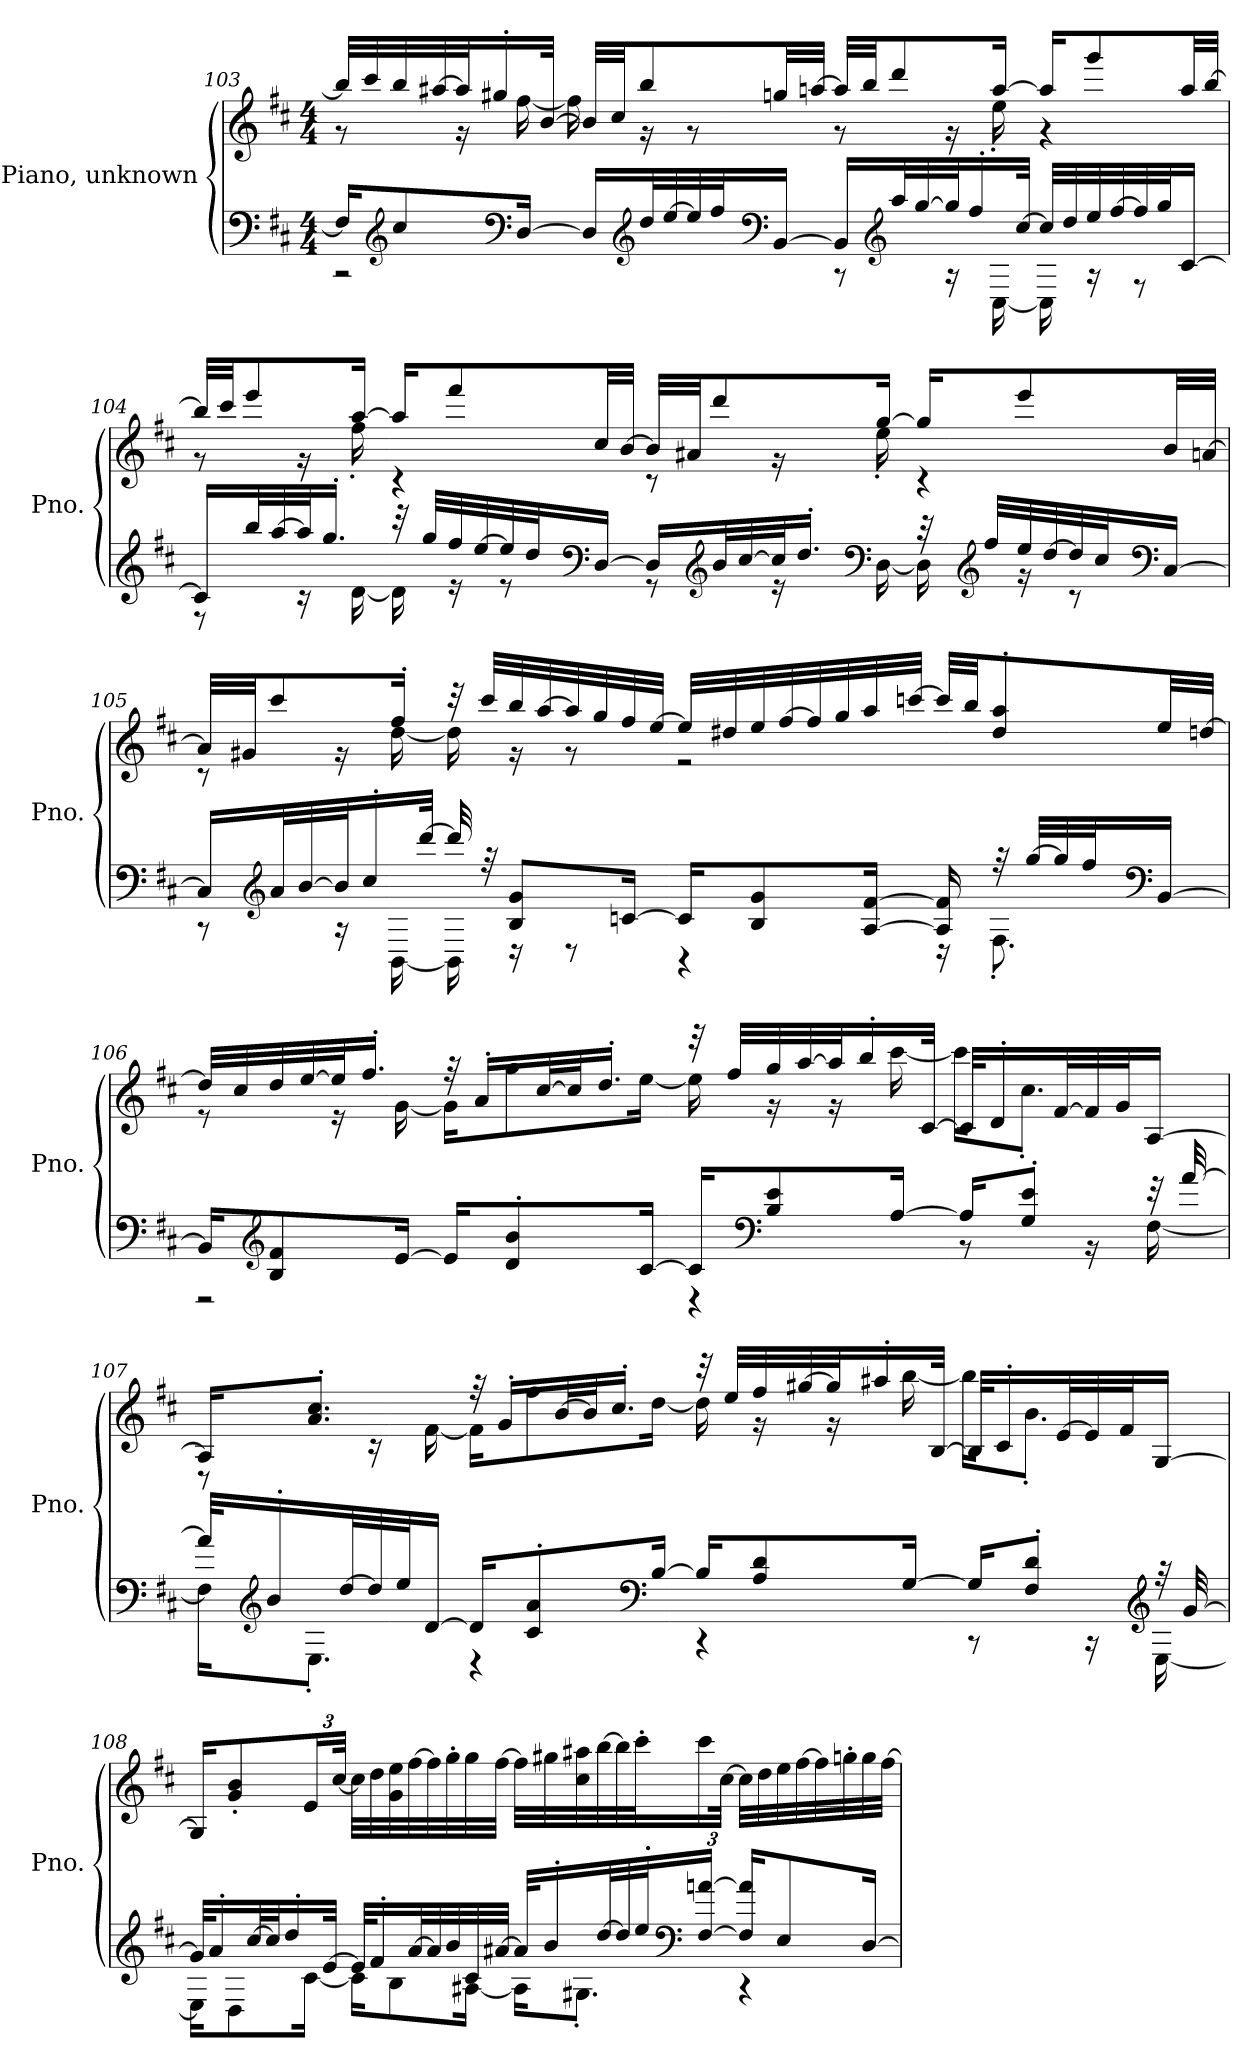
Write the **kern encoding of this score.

**kern	**kern
*part1	*part1
*staff2	*staff1
*I"Piano, unknown	*
*I'Pno.	*
!!LO:LB:g=z
*clefF4	*clefG2
*k[f#c#]	*k[f#c#]
*M4/4	*M4/4
=103	=103
*^	*^
16F#/KL]	2r	32bb/LLL]	8r
.	.	32ccc#/	.
*clefG2	*	*	*
8cc#/	.	32bb/	.
.	.	[32aa#X/	.
.	.	32aa#/J]	16r
.	.	16gg#X'/	.
*clefF4	*	*	*
[16D/Jk	.	.	[16ff#\
.	.	[32b/JJk	.
16D/LL]	.	32b/LLL]	16ff#\]
.	.	32cc#/JJ	.
*clefG2	*	*	*
32dd/L	.	8bb/	16r
[32ee/	.	.	.
32ee/]	.	.	8r
32ff#/J	.	.	.
*clefF4	*	*	*
[16BB/JJ	.	32ggn/LL	.
.	.	[32aan/JJJ	.
16BB/LL]	8r	32aa/LLL]	8r
.	.	32bb/JJ	.
*clefG2	*	*	*
32aa/L	.	8ddd/	.
[32gg/	.	.	.
32gg/J]	16r	.	16r
16ff#'/	.	.	.
.	[16C#\	[16aa/Jk	16ee'\
[32cc#/JJk	.	.	.
32cc#/LLL]	16C#\]	16aa/KL]	4r
32dd/	.	.	.
32ee/	16r	8ggg/	.
[32ff#/	.	.	.
32ff#/]	8r	.	.
32gg/J	.	.	.
[16c#/JJ	.	32aa/LL	.
.	.	[32bb/JJJ	.
!!LO:LB:g=z	!!
=104	=104	=104	=104
16c#/LL]	8r	32bb/LLL]	8r
.	.	32ccc#/JJ	.
32bb/L	.	8eee/	.
[32aa/	.	.	.
32aa/J]	16r	.	16r
16.gg'/JJ	.	.	.
.	[16d\	[16aa/Jk	16ff#'\
32r	16d\]	16aa/KL]	4r
32gg/LLL	.	.	.
32ff#/	16r	8fff#/	.
[32ee/	.	.	.
32ee/]	8r	.	.
32dd/J	.	.	.
*clefF4	*	*	*
[16D/JJ	.	32cc#/LL	.
.	.	[32b/JJJ	.
16D/LL]	8r	32b/LLL]	8r
.	.	32a#X/JJ	.
*clefG2	*	*	*
32b/L	.	8ddd/	.
[32cc#/	.	.	.
32cc#/J]	16r	.	16r
16.dd'/JJ	.	.	.
*clefF4	*	*	*
.	[16D\	[16gg/Jk	16ee'\
32r	16D\]	16gg/KL]	4r
*clefG2	*	*	*
32ff#/LLL	.	.	.
32ee/	16r	8eee/	.
[32dd/	.	.	.
32dd/]	8r	.	.
32cc#/J	.	.	.
*clefF4	*	*	*
[16C#/JJ	.	32b/LL	.
.	.	[32an/JJJ	.
!!LO:PB:g=z	!!
=105	=105	=105	=105
16C#/LL]	8r	32a/LLL]	8r
.	.	32g#X/JJ	.
*clefG2	*	*	*
32a/L	.	8ccc#/	.
[32b/	.	.	.
32b/J]	16r	.	16r
16cc#'/	.	.	.
.	[16BB\	16ff#'/Jk	[16dd\
[32ddd/JJk	.	.	.
32ddd/]	16BB\]	32r	16dd\]
32r	.	32ccc#/LLL	.
8B/ 8g/L	16r	32bb/	16r
.	.	[32aa/	.
.	8r	32aa/]	8r
.	.	32gg/	.
[16cn/Jk	.	32ff#/	.
.	.	[32ee/JJJ	.
16c/KL]	4r	32ee/LLL]	2r
.	.	32dd#X/	.
8B/ 8g/	.	32ee/	.
.	.	[32ff#/	.
.	.	32ff#/]	.
.	.	32gg/	.
[16A/ [16f#/Jk	.	32aa/	.
.	.	[32cccn/JJJ	.
16A/] 16f#/]	16r	32ccc/LLL]	.
.	.	32bb/JJ	.
32r	8.F#'\	8dd#/' 8aa/'	.
[32gg/LLL	.	.	.
32gg/]	.	.	.
32ff#/J	.	.	.
*clefF4	*	*	*
[16BB/JJ	.	32ee/LL	.
.	.	[32ddn/JJJ	.
!!LO:LB:g=z	!!
=106	=106	=106	=106
16BB/KL]	2r	32dd/LLL]	8r
.	.	32cc#/	.
*clefG2	*	*	*
8B/ 8f#/	.	32dd/	.
.	.	[32ee/	.
.	.	32ee/J]	16r
.	.	16.ff#'/JJ	.
[16e/Jk	.	.	[16g\
16e/KL]	.	32r	16g\KL]
.	.	16a'/LL	.
8d/' 8b/'	.	.	8gg\
.	.	[32cc#/L	.
.	.	32cc#/J]	.
.	.	16.dd'/JJ	.
[16c#/Jk	.	.	[16ee\Jk
16c#/KL]	4r	32r	16ee\]
.	.	32ff#/LLL	.
*clefF4	*	*	*
8B/ 8e/	.	32gg/	16r
.	.	[32aa/	.
.	.	32aa/J]	16r
.	.	16bb'/	.
[16A/Jk	.	.	[16ccc#\
.	.	[32c#/JJk	.
16A/KL]	8r	32c#/KLL]	16ccc#\KL]
.	.	16d'/	.
8G/' 8e/'J	.	.	8.cc#'\J
.	.	[32f#/L	.
.	16r	32f#/]	.
.	.	32g/J	.
32r	[16F#\	[16A/JJ	.
[32a/	.	.	.
!!LO:LB:g=z	!!
=107	=107	=107	=107
32a/KLL]	16F#\KL]	16A/KL]	8r
*clefG2	*	*	*
16b'/	.	.	.
.	8.E'\J	8.a/' 8.cc#/'J	.
[32dd/L	.	.	.
32dd/]	.	.	16r
32ee/J	.	.	.
[16d/JJ	.	.	[16f#\
16d/KL]	4r	32r	16f#\KL]
.	.	16g'/LL	.
8c#/' 8a/'	.	.	8ff#\
.	.	[32b/L	.
.	.	32b/J]	.
.	.	16.cc#'/JJ	.
*clefF4	*	*	*
[16B/Jk	.	.	[16dd\Jk
16B/KL]	4r	32r	16dd\]
.	.	32ee/LLL	.
8A/ 8d/	.	32ff#/	16r
.	.	[32gg#X/	.
.	.	32gg#/J]	16r
.	.	16aa#X'/	.
[16G/Jk	.	.	[16bb\
.	.	[32B/JJk	.
16G/KL]	8r	32B/KLL]	16bb\KL]
.	.	16c#'/	.
8F#/' 8d/'J	.	.	8.b'\J
.	.	[32e/L	.
.	16r	32e/]	.
.	.	32f#/J	.
*clefG2	*	*	*
32r	[16E\	[16G/JJ	.
[32g/	.	.	.
*	*	*v	*v
!!LO:LB:g=z
=108	=108	=108
32g/KLL]	16E\KL]	16G/KL]
16a'/	.	.
.	8D\	8g/' 8b/'
[32cc#/L	.	.
32cc#/J]	.	.
16dd'/	.	.
*	*	*Xbrackettup
.	[16c#\Jk	24e/L
[32e/JJk	.	.
.	.	[48cc#/JJk
32e/KLL]	16c#\KL]	32cc#\LLL]
16f#'/	.	32dd\
.	8B\	32g\ 32ee\
[32a/L	.	[32ff#\
32a/]	.	32ff#\]
32b/	.	32gg'\
32c#/	[16A#X\Jk	32gg\
[32a#X/JJJ	.	[32ff#\JJJ
32a#/KLL]	16A#\KL]	32ff#\LLL]
16b'/	.	32gg#X\
.	8.G#X'\J	32cc#\ 32aa#X\
[32dd/L	.	[32bb\
32dd/]	.	32bb\]
32ee'/J	.	32ccc#'\J
*clefF4	*	*
[16F#/ [16an/JJ	.	24ccc#\
.	.	[48cc#\JJk
16F#/] 16a/]KL	4r	32cc#\LLL]
.	.	32dd\
8E/	.	32ee\
.	.	[32ff#\
.	.	32ff#\]
.	.	32ggn'\
[16D/Jk	.	32gg\
.	.	[32ff#\JJJ
*v	*v	*
=	=
*-	*-
